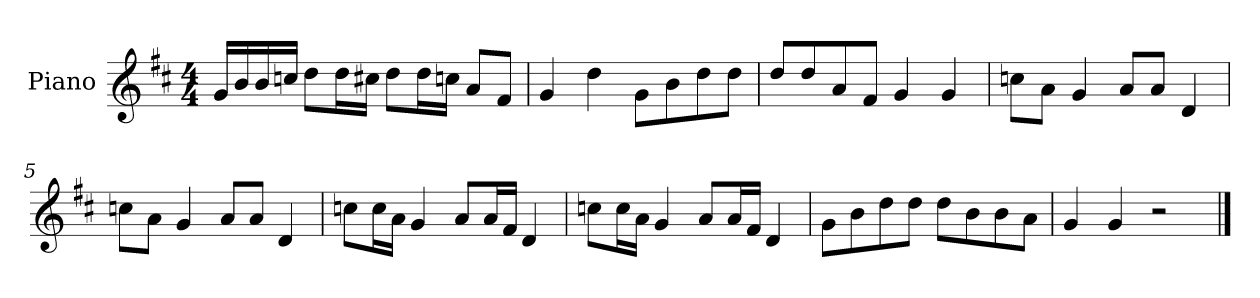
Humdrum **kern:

**kern
*part1
*staff1
*I"Piano
*I'P-no
*clefG2
*k[f#c#]
*M4/4
*MM90
=1
16g/LL
16b/
16b/
16ccn/JJ
8dd\L
16dd\L
16cc#X\JJ
8dd\L
16dd\L
16ccn\JJ
8a/L
8f#/J
=2
4g/
4dd\
8g\L
8b\
8dd\
8dd\J
=3
8dd/L
8dd/
8a/
8f#/J
4g/
4g/
=4
8ccn\L
8a\J
4g/
8a/L
8a/J
4d/
=5
8ccn\L
8a\J
4g/
8a/L
8a/J
4d/
!!LO:LB:g=z
=6
8ccn\L
16cc\L
16a\JJ
4g/
8a/L
16a/L
16f#/JJ
4d/
=7
8ccn\L
16cc\L
16a\JJ
4g/
8a/L
16a/L
16f#/JJ
4d/
=8
8g\L
8b\
8dd\
8dd\J
8dd\L
8b\
8b\
8a\J
=9
4g/
4g/
2r
==
*-
